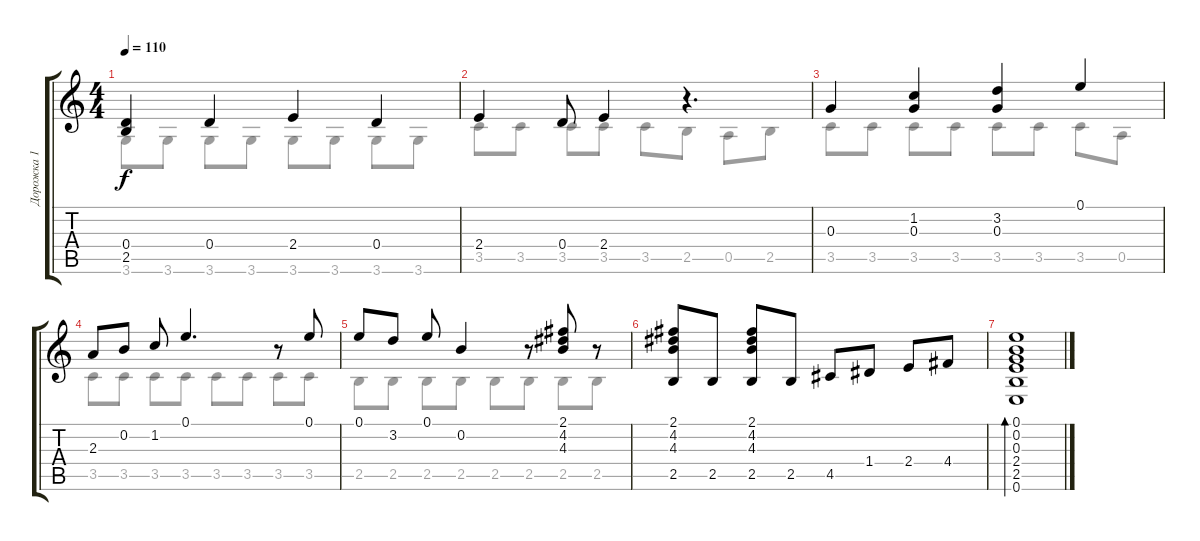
\track ("Дорожка 1" "Дорожка 1") {instrument acousticguitarsteel}
\staff {score tabs}
\tuning (E4 B3 G3 D3 A2 E2) {hide}
\voice
\ts (4 4)
\tempo 110
\clef g2
\ks c
(0.4 2.5).4{dy f} 0.4.4 2.4.4 0.4.4 |
2.4.4 0.4.8 2.4.4 r.4{d} |
0.3.4 (1.2 0.3).4 (3.2 0.3).4 0.1.4 |
2.3.8 0.2.8 1.2.8 0.1.4{d} r.8 0.1.8 |
0.1.8 3.2.8 0.1.8 0.2.4 r.8 (2.1 4.2 4.3).8 r.8 |
(2.1 4.2 4.3 2.5).8 2.5.8 (2.1 4.2 4.3 2.5).8 2.5.8 4.5.8 1.4.8 2.4.8 4.4.8 |
(0.1 0.2 0.3 2.4 2.5 0.6).1{bd 480}
\voice
\clef g2
\ottava regular
\simile none
\ks c
3.6.8{dy f} 3.6.8 3.6.8 3.6.8 3.6.8 3.6.8 3.6.8 3.6.8 |
3.5.8 3.5.8 3.5.8 3.5.8 3.5.8 2.5.8 0.5.8 2.5.8 |
3.5.8 3.5.8 3.5.8 3.5.8 3.5.8 3.5.8 3.5.8 0.5.8 |
3.5.8 3.5.8 3.5.8 3.5.8 3.5.8 3.5.8 3.5.8 3.5.8 |
2.5.8 2.5.8 2.5.8 2.5.8 2.5.8 2.5.8 2.5.8 2.5.8 |
|
